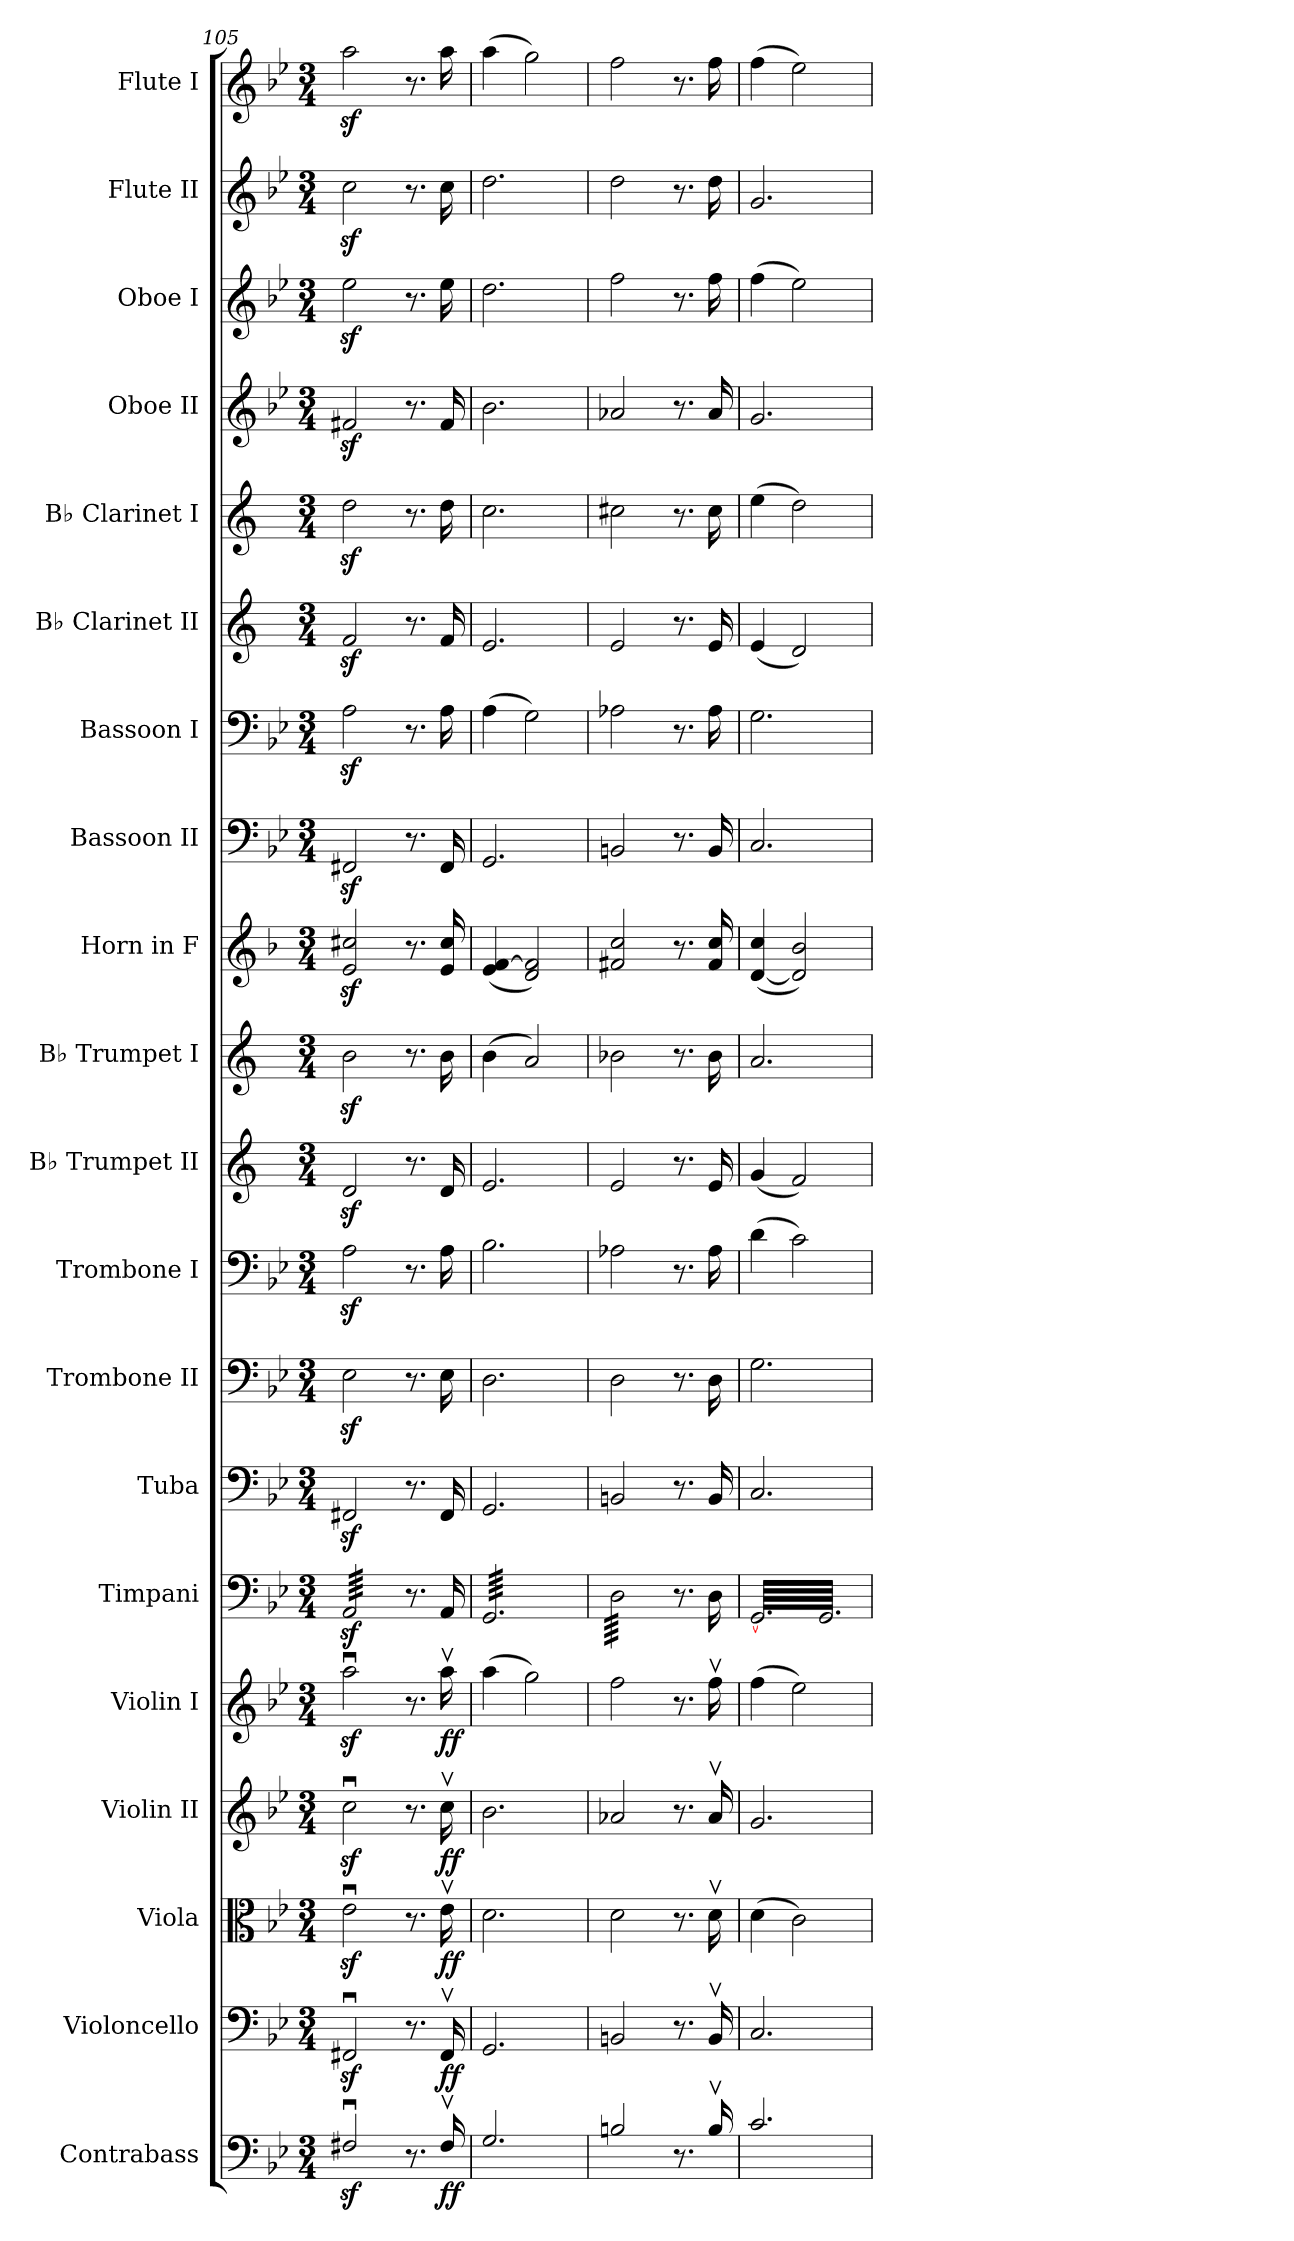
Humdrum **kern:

**kern	**dynam	**kern	**dynam	**kern	**dynam	**kern	**dynam	**kern	**dynam	**kern	**kern	**kern	**kern	**kern	**kern	**kern	**kern	**kern	**kern	**kern	**kern	**kern	**kern	**kern
*part20	*part20	*part19	*part19	*part18	*part18	*part17	*part17	*part16	*part16	*part15	*part14	*part13	*part12	*part11	*part10	*part9	*part8	*part7	*part6	*part5	*part4	*part3	*part2	*part1
*staff20	*staff20	*staff19	*staff19	*staff18	*staff18	*staff17	*staff17	*staff16	*staff16	*staff15	*staff14	*staff13	*staff12	*staff11	*staff10	*staff9	*staff8	*staff7	*staff6	*staff5	*staff4	*staff3	*staff2	*staff1
*I"Contrabass	*	*I"Violoncello	*	*I"Viola	*	*I"Violin II	*	*I"Violin I	*	*I"Timpani	*I"Tuba	*I"Trombone II	*I"Trombone I	*I"B♭ Trumpet II	*I"B♭ Trumpet I	*I"Horn in F	*I"Bassoon II	*I"Bassoon I	*I"B♭ Clarinet II	*I"B♭ Clarinet I	*I"Oboe II	*I"Oboe I	*I"Flute II	*I"Flute I
*I'Cb.	*	*I'Vc.	*	*I'Vla.	*	*I'Vln. II	*	*I'Vln. I	*	*I'Timp.	*I'Tba.	*I'Tbn. II	*I'Tbn. I	*I'B♭ Tpt. II	*I'B♭ Tpt. I	*	*I'Bsn. II	*I'Bsn. I	*I'B♭ Cl. II	*I'B♭ Cl. I	*I'Ob. II	*I'Ob. I	*I'Fl. II	*I'Fl. I
*clefF4	*	*clefF4	*	*clefC3	*	*clefG2	*	*clefG2	*	*clefF4	*clefF4	*clefF4	*clefF4	*clefG2	*clefG2	*clefG2	*clefF4	*clefF4	*clefG2	*clefG2	*clefG2	*clefG2	*clefG2	*clefG2
*ITrd7c12	*	*	*	*	*	*	*	*	*	*	*	*	*	*ITrd1c2	*ITrd1c2	*ITrd4c7	*	*	*ITrd1c2	*ITrd1c2	*	*	*	*
*k[b-e-]	*	*k[b-e-]	*	*k[b-e-]	*	*k[b-e-]	*	*k[b-e-]	*	*k[b-e-]	*k[b-e-]	*k[b-e-]	*k[b-e-]	*k[b-e-]	*k[b-e-]	*k[b-e-]	*k[b-e-]	*k[b-e-]	*k[b-e-]	*k[b-e-]	*k[b-e-]	*k[b-e-]	*k[b-e-]	*k[b-e-]
*M3/4	*	*M3/4	*	*M3/4	*	*M3/4	*	*M3/4	*	*M3/4	*M3/4	*M3/4	*M3/4	*M3/4	*M3/4	*M3/4	*M3/4	*M3/4	*M3/4	*M3/4	*M3/4	*M3/4	*M3/4	*M3/4
=105	=105	=105	=105	=105	=105	=105	=105	=105	=105	=105	=105	=105	=105	=105	=105	=105	=105	=105	=105	=105	=105	=105	=105	=105
*	*	*	*	*	*	*	*	*	*	*tremolo	*	*	*	*	*	*	*	*	*	*	*	*	*	*
2FF#Xz<u/	.	2FF#Xz<u/	.	2e-iz<u\	.	2ccz<u\	.	2aaz<u\	.	64AAz</LLLL	2FF#Xz</	2E-z<\	2Az<\	2cz</	2az<\	2A/z< 2f#X/z<	2FF#Xz</	2Az<\	2e-z</	2ccz<\	2f#Xz</	2ee-z<\	2ccz<\	2aaz<\
.	.	.	.	.	.	.	.	.	.	64AAz</	.	.	.	.	.	.	.	.	.	.	.	.	.	.
.	.	.	.	.	.	.	.	.	.	64AAz</	.	.	.	.	.	.	.	.	.	.	.	.	.	.
.	.	.	.	.	.	.	.	.	.	64AAz</	.	.	.	.	.	.	.	.	.	.	.	.	.	.
.	.	.	.	.	.	.	.	.	.	64AAz</	.	.	.	.	.	.	.	.	.	.	.	.	.	.
.	.	.	.	.	.	.	.	.	.	64AAz</	.	.	.	.	.	.	.	.	.	.	.	.	.	.
.	.	.	.	.	.	.	.	.	.	64AAz</	.	.	.	.	.	.	.	.	.	.	.	.	.	.
.	.	.	.	.	.	.	.	.	.	64AAz</	.	.	.	.	.	.	.	.	.	.	.	.	.	.
.	.	.	.	.	.	.	.	.	.	64AAz</	.	.	.	.	.	.	.	.	.	.	.	.	.	.
.	.	.	.	.	.	.	.	.	.	64AAz</	.	.	.	.	.	.	.	.	.	.	.	.	.	.
.	.	.	.	.	.	.	.	.	.	64AAz</	.	.	.	.	.	.	.	.	.	.	.	.	.	.
.	.	.	.	.	.	.	.	.	.	64AAz</	.	.	.	.	.	.	.	.	.	.	.	.	.	.
.	.	.	.	.	.	.	.	.	.	64AAz</	.	.	.	.	.	.	.	.	.	.	.	.	.	.
.	.	.	.	.	.	.	.	.	.	64AAz</	.	.	.	.	.	.	.	.	.	.	.	.	.	.
.	.	.	.	.	.	.	.	.	.	64AAz</	.	.	.	.	.	.	.	.	.	.	.	.	.	.
.	.	.	.	.	.	.	.	.	.	64AAz</	.	.	.	.	.	.	.	.	.	.	.	.	.	.
.	.	.	.	.	.	.	.	.	.	64AAz</	.	.	.	.	.	.	.	.	.	.	.	.	.	.
.	.	.	.	.	.	.	.	.	.	64AAz</	.	.	.	.	.	.	.	.	.	.	.	.	.	.
.	.	.	.	.	.	.	.	.	.	64AAz</	.	.	.	.	.	.	.	.	.	.	.	.	.	.
.	.	.	.	.	.	.	.	.	.	64AAz</	.	.	.	.	.	.	.	.	.	.	.	.	.	.
.	.	.	.	.	.	.	.	.	.	64AAz</	.	.	.	.	.	.	.	.	.	.	.	.	.	.
.	.	.	.	.	.	.	.	.	.	64AAz</	.	.	.	.	.	.	.	.	.	.	.	.	.	.
.	.	.	.	.	.	.	.	.	.	64AAz</	.	.	.	.	.	.	.	.	.	.	.	.	.	.
.	.	.	.	.	.	.	.	.	.	64AAz</	.	.	.	.	.	.	.	.	.	.	.	.	.	.
.	.	.	.	.	.	.	.	.	.	64AAz</	.	.	.	.	.	.	.	.	.	.	.	.	.	.
.	.	.	.	.	.	.	.	.	.	64AAz</	.	.	.	.	.	.	.	.	.	.	.	.	.	.
.	.	.	.	.	.	.	.	.	.	64AAz</	.	.	.	.	.	.	.	.	.	.	.	.	.	.
.	.	.	.	.	.	.	.	.	.	64AAz</	.	.	.	.	.	.	.	.	.	.	.	.	.	.
.	.	.	.	.	.	.	.	.	.	64AAz</	.	.	.	.	.	.	.	.	.	.	.	.	.	.
.	.	.	.	.	.	.	.	.	.	64AAz</	.	.	.	.	.	.	.	.	.	.	.	.	.	.
.	.	.	.	.	.	.	.	.	.	64AAz</	.	.	.	.	.	.	.	.	.	.	.	.	.	.
.	.	.	.	.	.	.	.	.	.	64AAz</JJJJ	.	.	.	.	.	.	.	.	.	.	.	.	.	.
*	*	*	*	*	*	*	*	*	*	*Xtremolo	*	*	*	*	*	*	*	*	*	*	*	*	*	*
8.r	.	8.r	.	8.r	.	8.r	.	8.r	.	8.r	8.r	8.r	8.r	8.r	8.r	8.r	8.r	8.r	8.r	8.r	8.r	8.r	8.r	8.r
!	!LO:DY:b	!	!LO:DY:b	!	!LO:DY:b	!	!LO:DY:b	!	!LO:DY:b	!	!	!	!	!	!	!	!	!	!	!	!	!	!	!
16FF#v/	ff	16FF#v/	ff	16e-v\	ff	16ccv\	ff	16aav\	ff	16AA/	16FF#/	16E-\	16A\	16c/	16a\	16A/ 16f#/	16FF#/	16A\	16e-/	16cc\	16f#/	16ee-\	16cc\	16aa\
!!LO:PB:g=z
=106	=106	=106	=106	=106	=106	=106	=106	=106	=106	=106	=106	=106	=106	=106	=106	=106	=106	=106	=106	=106	=106	=106	=106	=106
*	*	*	*	*	*	*	*	*	*	*tremolo	*	*	*	*	*	*	*	*	*	*	*	*	*	*
2.GG/	.	2.GG/	.	2.d\	.	2.b-\	.	(4aa\	.	64GG/LLLL	2.GG/	2.D\	2.B-\	2.d/	(4a\	(4A/ [4B-/	2.GG/	(4A\	2.d/	2.b-\	2.b-\	2.dd\	2.dd\	(4aa\
.	.	.	.	.	.	.	.	.	.	64GG/	.	.	.	.	.	.	.	.	.	.	.	.	.	.
.	.	.	.	.	.	.	.	.	.	64GG/	.	.	.	.	.	.	.	.	.	.	.	.	.	.
.	.	.	.	.	.	.	.	.	.	64GG/	.	.	.	.	.	.	.	.	.	.	.	.	.	.
.	.	.	.	.	.	.	.	.	.	64GG/	.	.	.	.	.	.	.	.	.	.	.	.	.	.
.	.	.	.	.	.	.	.	.	.	64GG/	.	.	.	.	.	.	.	.	.	.	.	.	.	.
.	.	.	.	.	.	.	.	.	.	64GG/	.	.	.	.	.	.	.	.	.	.	.	.	.	.
.	.	.	.	.	.	.	.	.	.	64GG/	.	.	.	.	.	.	.	.	.	.	.	.	.	.
.	.	.	.	.	.	.	.	.	.	64GG/	.	.	.	.	.	.	.	.	.	.	.	.	.	.
.	.	.	.	.	.	.	.	.	.	64GG/	.	.	.	.	.	.	.	.	.	.	.	.	.	.
.	.	.	.	.	.	.	.	.	.	64GG/	.	.	.	.	.	.	.	.	.	.	.	.	.	.
.	.	.	.	.	.	.	.	.	.	64GG/	.	.	.	.	.	.	.	.	.	.	.	.	.	.
.	.	.	.	.	.	.	.	.	.	64GG/	.	.	.	.	.	.	.	.	.	.	.	.	.	.
.	.	.	.	.	.	.	.	.	.	64GG/	.	.	.	.	.	.	.	.	.	.	.	.	.	.
.	.	.	.	.	.	.	.	.	.	64GG/	.	.	.	.	.	.	.	.	.	.	.	.	.	.
.	.	.	.	.	.	.	.	.	.	64GG/	.	.	.	.	.	.	.	.	.	.	.	.	.	.
.	.	.	.	.	.	.	.	2gg\)	.	64GG/	.	.	.	.	2g/)	2G/ 2B-/])	.	2G\)	.	.	.	.	.	2gg\)
.	.	.	.	.	.	.	.	.	.	64GG/	.	.	.	.	.	.	.	.	.	.	.	.	.	.
.	.	.	.	.	.	.	.	.	.	64GG/	.	.	.	.	.	.	.	.	.	.	.	.	.	.
.	.	.	.	.	.	.	.	.	.	64GG/	.	.	.	.	.	.	.	.	.	.	.	.	.	.
.	.	.	.	.	.	.	.	.	.	64GG/	.	.	.	.	.	.	.	.	.	.	.	.	.	.
.	.	.	.	.	.	.	.	.	.	64GG/	.	.	.	.	.	.	.	.	.	.	.	.	.	.
.	.	.	.	.	.	.	.	.	.	64GG/	.	.	.	.	.	.	.	.	.	.	.	.	.	.
.	.	.	.	.	.	.	.	.	.	64GG/	.	.	.	.	.	.	.	.	.	.	.	.	.	.
.	.	.	.	.	.	.	.	.	.	64GG/	.	.	.	.	.	.	.	.	.	.	.	.	.	.
.	.	.	.	.	.	.	.	.	.	64GG/	.	.	.	.	.	.	.	.	.	.	.	.	.	.
.	.	.	.	.	.	.	.	.	.	64GG/	.	.	.	.	.	.	.	.	.	.	.	.	.	.
.	.	.	.	.	.	.	.	.	.	64GG/	.	.	.	.	.	.	.	.	.	.	.	.	.	.
.	.	.	.	.	.	.	.	.	.	64GG/	.	.	.	.	.	.	.	.	.	.	.	.	.	.
.	.	.	.	.	.	.	.	.	.	64GG/	.	.	.	.	.	.	.	.	.	.	.	.	.	.
.	.	.	.	.	.	.	.	.	.	64GG/	.	.	.	.	.	.	.	.	.	.	.	.	.	.
.	.	.	.	.	.	.	.	.	.	64GG/	.	.	.	.	.	.	.	.	.	.	.	.	.	.
.	.	.	.	.	.	.	.	.	.	64GG/	.	.	.	.	.	.	.	.	.	.	.	.	.	.
.	.	.	.	.	.	.	.	.	.	64GG/	.	.	.	.	.	.	.	.	.	.	.	.	.	.
.	.	.	.	.	.	.	.	.	.	64GG/	.	.	.	.	.	.	.	.	.	.	.	.	.	.
.	.	.	.	.	.	.	.	.	.	64GG/	.	.	.	.	.	.	.	.	.	.	.	.	.	.
.	.	.	.	.	.	.	.	.	.	64GG/	.	.	.	.	.	.	.	.	.	.	.	.	.	.
.	.	.	.	.	.	.	.	.	.	64GG/	.	.	.	.	.	.	.	.	.	.	.	.	.	.
.	.	.	.	.	.	.	.	.	.	64GG/	.	.	.	.	.	.	.	.	.	.	.	.	.	.
.	.	.	.	.	.	.	.	.	.	64GG/	.	.	.	.	.	.	.	.	.	.	.	.	.	.
.	.	.	.	.	.	.	.	.	.	64GG/	.	.	.	.	.	.	.	.	.	.	.	.	.	.
.	.	.	.	.	.	.	.	.	.	64GG/	.	.	.	.	.	.	.	.	.	.	.	.	.	.
.	.	.	.	.	.	.	.	.	.	64GG/	.	.	.	.	.	.	.	.	.	.	.	.	.	.
.	.	.	.	.	.	.	.	.	.	64GG/	.	.	.	.	.	.	.	.	.	.	.	.	.	.
.	.	.	.	.	.	.	.	.	.	64GG/	.	.	.	.	.	.	.	.	.	.	.	.	.	.
.	.	.	.	.	.	.	.	.	.	64GG/	.	.	.	.	.	.	.	.	.	.	.	.	.	.
.	.	.	.	.	.	.	.	.	.	64GG/	.	.	.	.	.	.	.	.	.	.	.	.	.	.
.	.	.	.	.	.	.	.	.	.	64GG/JJJJ	.	.	.	.	.	.	.	.	.	.	.	.	.	.
=107	=107	=107	=107	=107	=107	=107	=107	=107	=107	=107	=107	=107	=107	=107	=107	=107	=107	=107	=107	=107	=107	=107	=107	=107
2BBn/	.	2BBn/	.	2d\	.	2a-X/	.	2ff\	.	64D\LLLL	2BBn/	2D\	2A-X\	2d/	2a-X\	2Bn/ 2f/	2BBn/	2A-X\	2d/	2bn\	2a-X/	2ff\	2dd\	2ff\
.	.	.	.	.	.	.	.	.	.	64D\	.	.	.	.	.	.	.	.	.	.	.	.	.	.
.	.	.	.	.	.	.	.	.	.	64D\	.	.	.	.	.	.	.	.	.	.	.	.	.	.
.	.	.	.	.	.	.	.	.	.	64D\	.	.	.	.	.	.	.	.	.	.	.	.	.	.
.	.	.	.	.	.	.	.	.	.	64D\	.	.	.	.	.	.	.	.	.	.	.	.	.	.
.	.	.	.	.	.	.	.	.	.	64D\	.	.	.	.	.	.	.	.	.	.	.	.	.	.
.	.	.	.	.	.	.	.	.	.	64D\	.	.	.	.	.	.	.	.	.	.	.	.	.	.
.	.	.	.	.	.	.	.	.	.	64D\	.	.	.	.	.	.	.	.	.	.	.	.	.	.
.	.	.	.	.	.	.	.	.	.	64D\	.	.	.	.	.	.	.	.	.	.	.	.	.	.
.	.	.	.	.	.	.	.	.	.	64D\	.	.	.	.	.	.	.	.	.	.	.	.	.	.
.	.	.	.	.	.	.	.	.	.	64D\	.	.	.	.	.	.	.	.	.	.	.	.	.	.
.	.	.	.	.	.	.	.	.	.	64D\	.	.	.	.	.	.	.	.	.	.	.	.	.	.
.	.	.	.	.	.	.	.	.	.	64D\	.	.	.	.	.	.	.	.	.	.	.	.	.	.
.	.	.	.	.	.	.	.	.	.	64D\	.	.	.	.	.	.	.	.	.	.	.	.	.	.
.	.	.	.	.	.	.	.	.	.	64D\	.	.	.	.	.	.	.	.	.	.	.	.	.	.
.	.	.	.	.	.	.	.	.	.	64D\	.	.	.	.	.	.	.	.	.	.	.	.	.	.
.	.	.	.	.	.	.	.	.	.	64D\	.	.	.	.	.	.	.	.	.	.	.	.	.	.
.	.	.	.	.	.	.	.	.	.	64D\	.	.	.	.	.	.	.	.	.	.	.	.	.	.
.	.	.	.	.	.	.	.	.	.	64D\	.	.	.	.	.	.	.	.	.	.	.	.	.	.
.	.	.	.	.	.	.	.	.	.	64D\	.	.	.	.	.	.	.	.	.	.	.	.	.	.
.	.	.	.	.	.	.	.	.	.	64D\	.	.	.	.	.	.	.	.	.	.	.	.	.	.
.	.	.	.	.	.	.	.	.	.	64D\	.	.	.	.	.	.	.	.	.	.	.	.	.	.
.	.	.	.	.	.	.	.	.	.	64D\	.	.	.	.	.	.	.	.	.	.	.	.	.	.
.	.	.	.	.	.	.	.	.	.	64D\	.	.	.	.	.	.	.	.	.	.	.	.	.	.
.	.	.	.	.	.	.	.	.	.	64D\	.	.	.	.	.	.	.	.	.	.	.	.	.	.
.	.	.	.	.	.	.	.	.	.	64D\	.	.	.	.	.	.	.	.	.	.	.	.	.	.
.	.	.	.	.	.	.	.	.	.	64D\	.	.	.	.	.	.	.	.	.	.	.	.	.	.
.	.	.	.	.	.	.	.	.	.	64D\	.	.	.	.	.	.	.	.	.	.	.	.	.	.
.	.	.	.	.	.	.	.	.	.	64D\	.	.	.	.	.	.	.	.	.	.	.	.	.	.
.	.	.	.	.	.	.	.	.	.	64D\	.	.	.	.	.	.	.	.	.	.	.	.	.	.
.	.	.	.	.	.	.	.	.	.	64D\	.	.	.	.	.	.	.	.	.	.	.	.	.	.
.	.	.	.	.	.	.	.	.	.	64D\JJJJ	.	.	.	.	.	.	.	.	.	.	.	.	.	.
*	*	*	*	*	*	*	*	*	*	*Xtremolo	*	*	*	*	*	*	*	*	*	*	*	*	*	*
8.r	.	8.r	.	8.r	.	8.r	.	8.r	.	8.r	8.r	8.r	8.r	8.r	8.r	8.r	8.r	8.r	8.r	8.r	8.r	8.r	8.r	8.r
16BBv/	.	16BBv/	.	16dv\	.	16a-v/	.	16ffv\	.	16D\	16BB/	16D\	16A-\	16d/	16a-\	16B/ 16f/	16BB/	16A-\	16d/	16b\	16a-/	16ff\	16dd\	16ff\
=108	=108	=108	=108	=108	=108	=108	=108	=108	=108	=108	=108	=108	=108	=108	=108	=108	=108	=108	=108	=108	=108	=108	=108	=108
*	*	*	*	*	*	*	*	*	*	*tremolo	*	*	*	*	*	*	*	*	*	*	*	*	*	*
2.C/	.	2.C/	.	(4d\	.	2.g/	.	(4ff\	.	[64GG/LLLL	2.C/	2.G\	(4d\	(4f/	2.g/	([4G/ 4f/	2.C/	2.G\	(4d/	(4dd\	2.g/	(4ff\	2.g/	(4ff\
.	.	.	.	.	.	.	.	.	.	64GG/	.	.	.	.	.	.	.	.	.	.	.	.	.	.
.	.	.	.	.	.	.	.	.	.	64GG/	.	.	.	.	.	.	.	.	.	.	.	.	.	.
.	.	.	.	.	.	.	.	.	.	64GG/	.	.	.	.	.	.	.	.	.	.	.	.	.	.
.	.	.	.	.	.	.	.	.	.	64GG/	.	.	.	.	.	.	.	.	.	.	.	.	.	.
.	.	.	.	.	.	.	.	.	.	64GG/	.	.	.	.	.	.	.	.	.	.	.	.	.	.
.	.	.	.	.	.	.	.	.	.	64GG/	.	.	.	.	.	.	.	.	.	.	.	.	.	.
.	.	.	.	.	.	.	.	.	.	64GG/	.	.	.	.	.	.	.	.	.	.	.	.	.	.
.	.	.	.	.	.	.	.	.	.	64GG/	.	.	.	.	.	.	.	.	.	.	.	.	.	.
.	.	.	.	.	.	.	.	.	.	64GG/	.	.	.	.	.	.	.	.	.	.	.	.	.	.
.	.	.	.	.	.	.	.	.	.	64GG/	.	.	.	.	.	.	.	.	.	.	.	.	.	.
.	.	.	.	.	.	.	.	.	.	64GG/	.	.	.	.	.	.	.	.	.	.	.	.	.	.
.	.	.	.	.	.	.	.	.	.	64GG/	.	.	.	.	.	.	.	.	.	.	.	.	.	.
.	.	.	.	.	.	.	.	.	.	64GG/	.	.	.	.	.	.	.	.	.	.	.	.	.	.
.	.	.	.	.	.	.	.	.	.	64GG/	.	.	.	.	.	.	.	.	.	.	.	.	.	.
.	.	.	.	.	.	.	.	.	.	64GG/	.	.	.	.	.	.	.	.	.	.	.	.	.	.
.	.	.	.	2c\)	.	.	.	2ee-\)	.	64GG/	.	.	2c\)	2e-/)	.	2G/] 2e-/)	.	.	2c/)	2cc\)	.	2ee-\)	.	2ee-\)
.	.	.	.	.	.	.	.	.	.	64GG/	.	.	.	.	.	.	.	.	.	.	.	.	.	.
.	.	.	.	.	.	.	.	.	.	64GG/	.	.	.	.	.	.	.	.	.	.	.	.	.	.
.	.	.	.	.	.	.	.	.	.	64GG/	.	.	.	.	.	.	.	.	.	.	.	.	.	.
.	.	.	.	.	.	.	.	.	.	64GG/	.	.	.	.	.	.	.	.	.	.	.	.	.	.
.	.	.	.	.	.	.	.	.	.	64GG/	.	.	.	.	.	.	.	.	.	.	.	.	.	.
.	.	.	.	.	.	.	.	.	.	64GG/	.	.	.	.	.	.	.	.	.	.	.	.	.	.
.	.	.	.	.	.	.	.	.	.	64GG/	.	.	.	.	.	.	.	.	.	.	.	.	.	.
.	.	.	.	.	.	.	.	.	.	64GG/	.	.	.	.	.	.	.	.	.	.	.	.	.	.
.	.	.	.	.	.	.	.	.	.	64GG/	.	.	.	.	.	.	.	.	.	.	.	.	.	.
.	.	.	.	.	.	.	.	.	.	64GG/	.	.	.	.	.	.	.	.	.	.	.	.	.	.
.	.	.	.	.	.	.	.	.	.	64GG/	.	.	.	.	.	.	.	.	.	.	.	.	.	.
.	.	.	.	.	.	.	.	.	.	64GG/	.	.	.	.	.	.	.	.	.	.	.	.	.	.
.	.	.	.	.	.	.	.	.	.	64GG/	.	.	.	.	.	.	.	.	.	.	.	.	.	.
.	.	.	.	.	.	.	.	.	.	64GG/	.	.	.	.	.	.	.	.	.	.	.	.	.	.
.	.	.	.	.	.	.	.	.	.	64GG/	.	.	.	.	.	.	.	.	.	.	.	.	.	.
.	.	.	.	.	.	.	.	.	.	64GG/	.	.	.	.	.	.	.	.	.	.	.	.	.	.
.	.	.	.	.	.	.	.	.	.	64GG/	.	.	.	.	.	.	.	.	.	.	.	.	.	.
.	.	.	.	.	.	.	.	.	.	64GG/	.	.	.	.	.	.	.	.	.	.	.	.	.	.
.	.	.	.	.	.	.	.	.	.	64GG/	.	.	.	.	.	.	.	.	.	.	.	.	.	.
.	.	.	.	.	.	.	.	.	.	64GG/	.	.	.	.	.	.	.	.	.	.	.	.	.	.
.	.	.	.	.	.	.	.	.	.	64GG/	.	.	.	.	.	.	.	.	.	.	.	.	.	.
.	.	.	.	.	.	.	.	.	.	64GG/	.	.	.	.	.	.	.	.	.	.	.	.	.	.
.	.	.	.	.	.	.	.	.	.	64GG/	.	.	.	.	.	.	.	.	.	.	.	.	.	.
.	.	.	.	.	.	.	.	.	.	64GG/	.	.	.	.	.	.	.	.	.	.	.	.	.	.
.	.	.	.	.	.	.	.	.	.	64GG/	.	.	.	.	.	.	.	.	.	.	.	.	.	.
.	.	.	.	.	.	.	.	.	.	64GG/	.	.	.	.	.	.	.	.	.	.	.	.	.	.
.	.	.	.	.	.	.	.	.	.	64GG/	.	.	.	.	.	.	.	.	.	.	.	.	.	.
.	.	.	.	.	.	.	.	.	.	64GG/	.	.	.	.	.	.	.	.	.	.	.	.	.	.
.	.	.	.	.	.	.	.	.	.	64GG/	.	.	.	.	.	.	.	.	.	.	.	.	.	.
.	.	.	.	.	.	.	.	.	.	64GG/	.	.	.	.	.	.	.	.	.	.	.	.	.	.
.	.	.	.	.	.	.	.	.	.	64GG/JJJJ	.	.	.	.	.	.	.	.	.	.	.	.	.	.
*	*	*	*	*	*	*	*	*	*	*Xtremolo	*	*	*	*	*	*	*	*	*	*	*	*	*	*
=	=	=	=	=	=	=	=	=	=	=	=	=	=	=	=	=	=	=	=	=	=	=	=	=
*-	*-	*-	*-	*-	*-	*-	*-	*-	*-	*-	*-	*-	*-	*-	*-	*-	*-	*-	*-	*-	*-	*-	*-	*-
